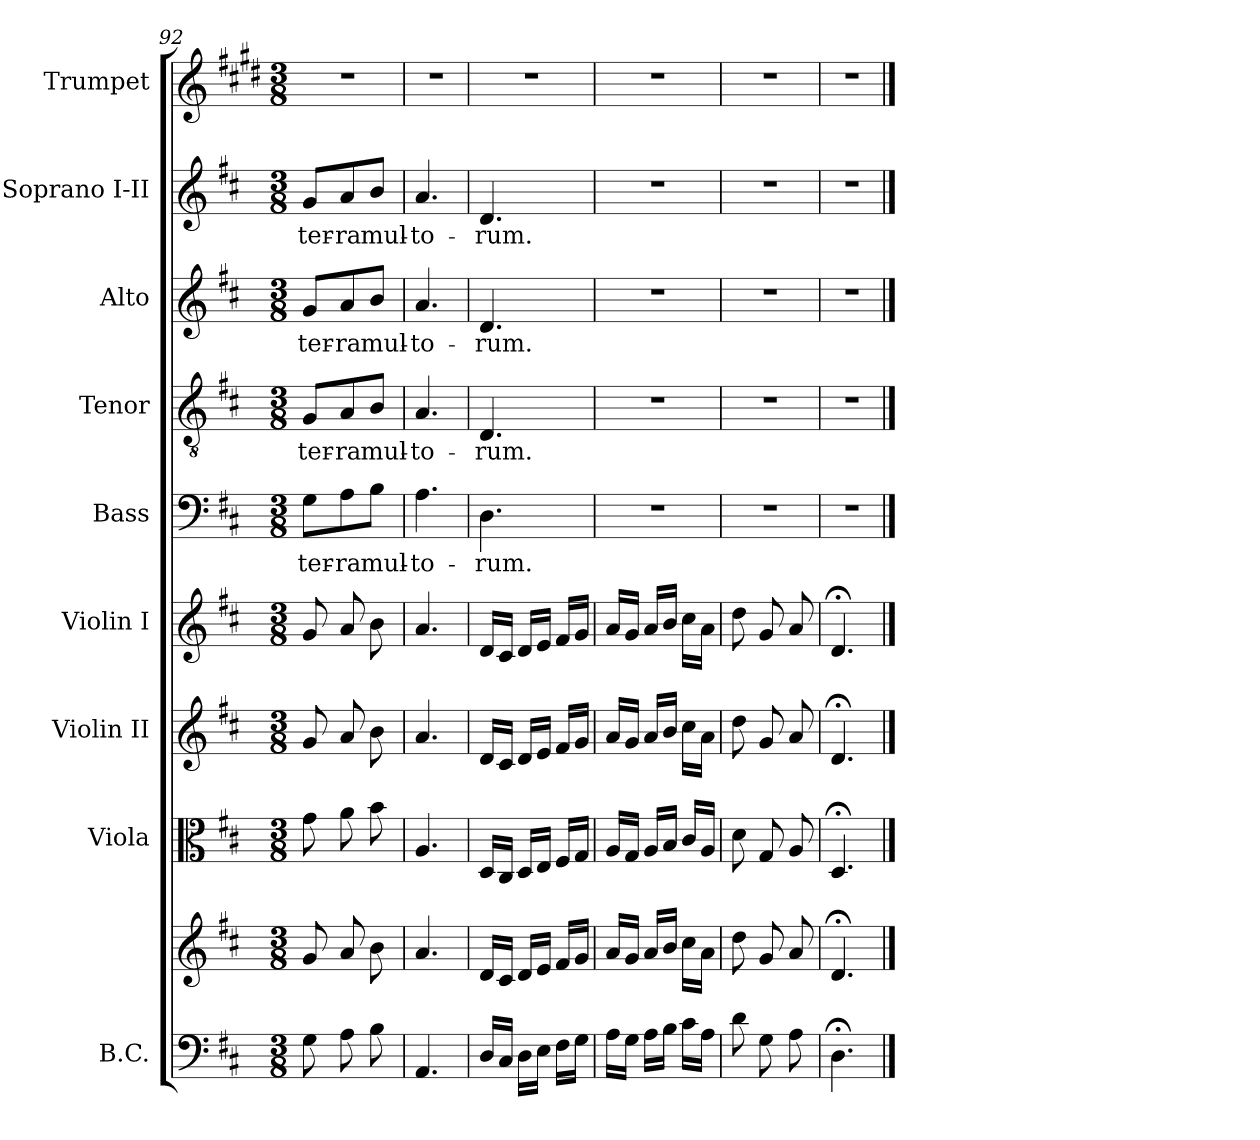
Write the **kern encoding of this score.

**kern	**kern	**kern	**kern	**kern	**kern	**text	**kern	**text	**kern	**text	**kern	**text	**kern
*part9	*part9	*part8	*part7	*part6	*part5	*part5	*part4	*part4	*part3	*part3	*part2	*part2	*part1
*staff10	*staff9	*staff8	*staff7	*staff6	*staff5	*staff5	*staff4	*staff4	*staff3	*staff3	*staff2	*staff2	*staff1
*I"B.C.	*	*I"Viola	*I"Violin II	*I"Violin I	*I"Bass	*	*I"Tenor	*	*I"Alto	*	*I"Soprano I-II	*	*I"Trumpet
*I'B.C.	*	*I'Vla.	*I'Vln. II	*I'Vln. I	*I'B	*	*I'T	*	*I'A	*	*I'S.I-II	*	*I'Tpt.
*clefF4	*clefG2	*clefC3	*clefG2	*clefG2	*clefF4	*	*clefGv2	*	*clefG2	*	*clefG2	*	*clefG2
*	*	*	*	*	*	*	*	*	*	*	*	*	*ITrd1c2
*k[f#c#]	*k[f#c#]	*k[f#c#]	*k[f#c#]	*k[f#c#]	*k[f#c#]	*	*k[f#c#]	*	*k[f#c#]	*	*k[f#c#]	*	*k[f#c#]
*D:	*D:	*D:	*D:	*D:	*D:	*	*D:	*	*D:	*	*D:	*	*D:
*M3/8	*M3/8	*M3/8	*M3/8	*M3/8	*M3/8	*	*M3/8	*	*M3/8	*	*M3/8	*	*M3/8
=92	=92	=92	=92	=92	=92	=92	=92	=92	=92	=92	=92	=92	=92
!	!	!	!	!	!	!LO:LY:b	!	!LO:LY:b	!	!LO:LY:b	!	!LO:LY:b	!
8G\	8g/	8g\	8g/	8g/	8G\L	ter-	8G/L	ter-	8g/L	ter-	8g/L	ter-	4.r
!	!	!	!	!	!	!LO:LY:b	!	!LO:LY:b	!	!LO:LY:b	!	!LO:LY:b	!
8A\	8a/	8a\	8a/	8a/	8A\	-ra	8A/	-ra	8a/	-ra	8a/	-ra	.
!	!	!	!	!	!	!LO:LY:b	!	!LO:LY:b	!	!LO:LY:b	!	!LO:LY:b	!
8B\	8b\	8b\	8b\	8b\	8B\J	mul-	8B/J	mul-	8b/J	mul-	8b/J	mul-	.
=93	=93	=93	=93	=93	=93	=93	=93	=93	=93	=93	=93	=93	=93
!	!	!	!	!	!	!LO:LY:b	!	!LO:LY:b	!	!LO:LY:b	!	!LO:LY:b	!
4.AA/	4.a/	4.A/	4.a/	4.a/	4.A\	-to-	4.A/	-to-	4.a/	-to-	4.a/	-to-	4.r
=94	=94	=94	=94	=94	=94	=94	=94	=94	=94	=94	=94	=94	=94
!	!	!	!	!	!	!LO:LY:b	!	!LO:LY:b	!	!LO:LY:b	!	!LO:LY:b	!
16D/LL	16d/LL	16D/LL	16d/LL	16d/LL	4.D\	-rum.	4.D/	-rum.	4.d/	-rum.	4.d/	-rum.	4.r
16C#/JJ	16c#/JJ	16C#/JJ	16c#/JJ	16c#/JJ	.	.	.	.	.	.	.	.	.
16D\LL	16d/LL	16D/LL	16d/LL	16d/LL	.	.	.	.	.	.	.	.	.
16E\JJ	16e/JJ	16E/JJ	16e/JJ	16e/JJ	.	.	.	.	.	.	.	.	.
16F#\LL	16f#/LL	16F#/LL	16f#/LL	16f#/LL	.	.	.	.	.	.	.	.	.
16G\JJ	16g/JJ	16G/JJ	16g/JJ	16g/JJ	.	.	.	.	.	.	.	.	.
=95	=95	=95	=95	=95	=95	=95	=95	=95	=95	=95	=95	=95	=95
16A\LL	16a/LL	16A/LL	16a/LL	16a/LL	4.r	.	4.r	.	4.r	.	4.r	.	4.r
16G\JJ	16g/JJ	16G/JJ	16g/JJ	16g/JJ	.	.	.	.	.	.	.	.	.
16A\LL	16a/LL	16A/LL	16a/LL	16a/LL	.	.	.	.	.	.	.	.	.
16B\JJ	16b/JJ	16B/JJ	16b/JJ	16b/JJ	.	.	.	.	.	.	.	.	.
16c#\LL	16cc#\LL	16c#/LL	16cc#\LL	16cc#\LL	.	.	.	.	.	.	.	.	.
16A\JJ	16a\JJ	16A/JJ	16a\JJ	16a\JJ	.	.	.	.	.	.	.	.	.
=96	=96	=96	=96	=96	=96	=96	=96	=96	=96	=96	=96	=96	=96
8d\	8dd\	8d\	8dd\	8dd\	4.r	.	4.r	.	4.r	.	4.r	.	4.r
8G\	8g/	8G/	8g/	8g/	.	.	.	.	.	.	.	.	.
8A\	8a/	8A/	8a/	8a/	.	.	.	.	.	.	.	.	.
=97	=97	=97	=97	=97	=97	=97	=97	=97	=97	=97	=97	=97	=97
4.D;<\	4.d;</	4.D;</	4.d;</	4.d;</	4.r	.	4.r	.	4.r	.	4.r	.	4.r
==	==	==	==	==	==	==	==	==	==	==	==	==	==
*-	*-	*-	*-	*-	*-	*-	*-	*-	*-	*-	*-	*-	*-
